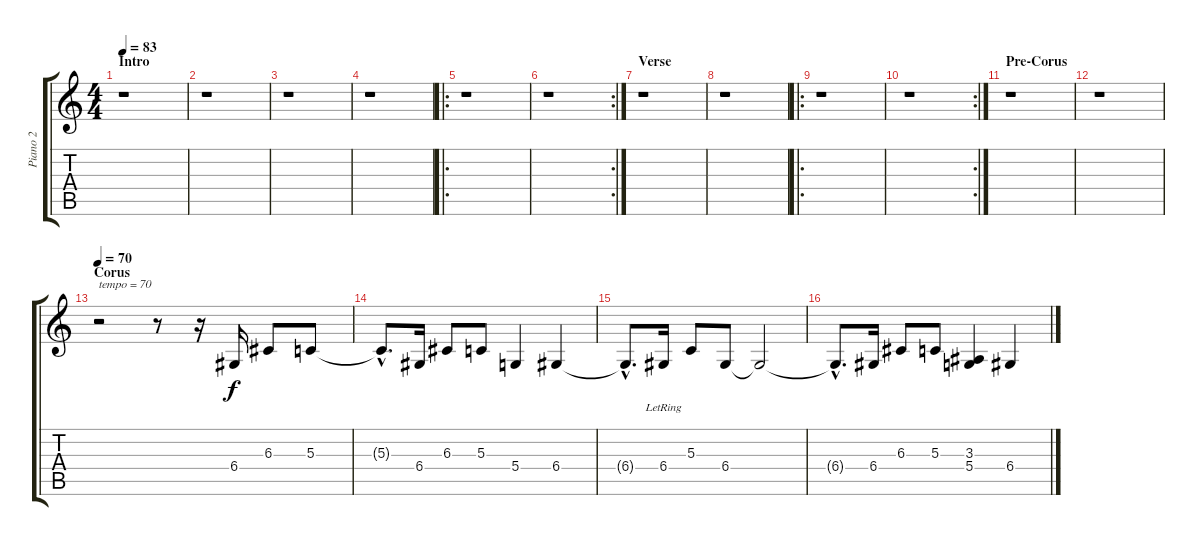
\track ("Piano 2" "Piano 2") {instrument acousticgrandpiano}
\staff {score tabs}
\tuning (E4 B3 G3 D3 A2 E2) {hide}
\ts (4 4)
\section ("" "Intro")
\tempo 83
\clef g2
\ks c
r.1{dy f instrument acousticgrandpiano} |
r.1 |
r.1 |
r.1 |
\ro
r.1 |
\rc 2
r.1 |
\section ("" "Verse")
r.1 |
r.1 |
\ro
r.1 |
\rc 2
r.1 |
\section ("" "Pre-Corus")
r.1 |
r.1 |
\section ("" "Corus")
\tempo 70
r.2{txt "tempo = 70"} r.8 r.16 6.4.16 6.3.8 5.3.8 |
5.3{hac t}.8{d} 6.4.16 6.3.8 5.3.8 5.4.4 6.4.4 |
6.4{hac t}.8{d} 6.4{lr}.16 5.3.8 6.4.8 6.4{t}.2 |
6.4{hac t}.8{d} 6.4.16 6.3.8 5.3.8 (3.3 5.4).4 6.4.4
